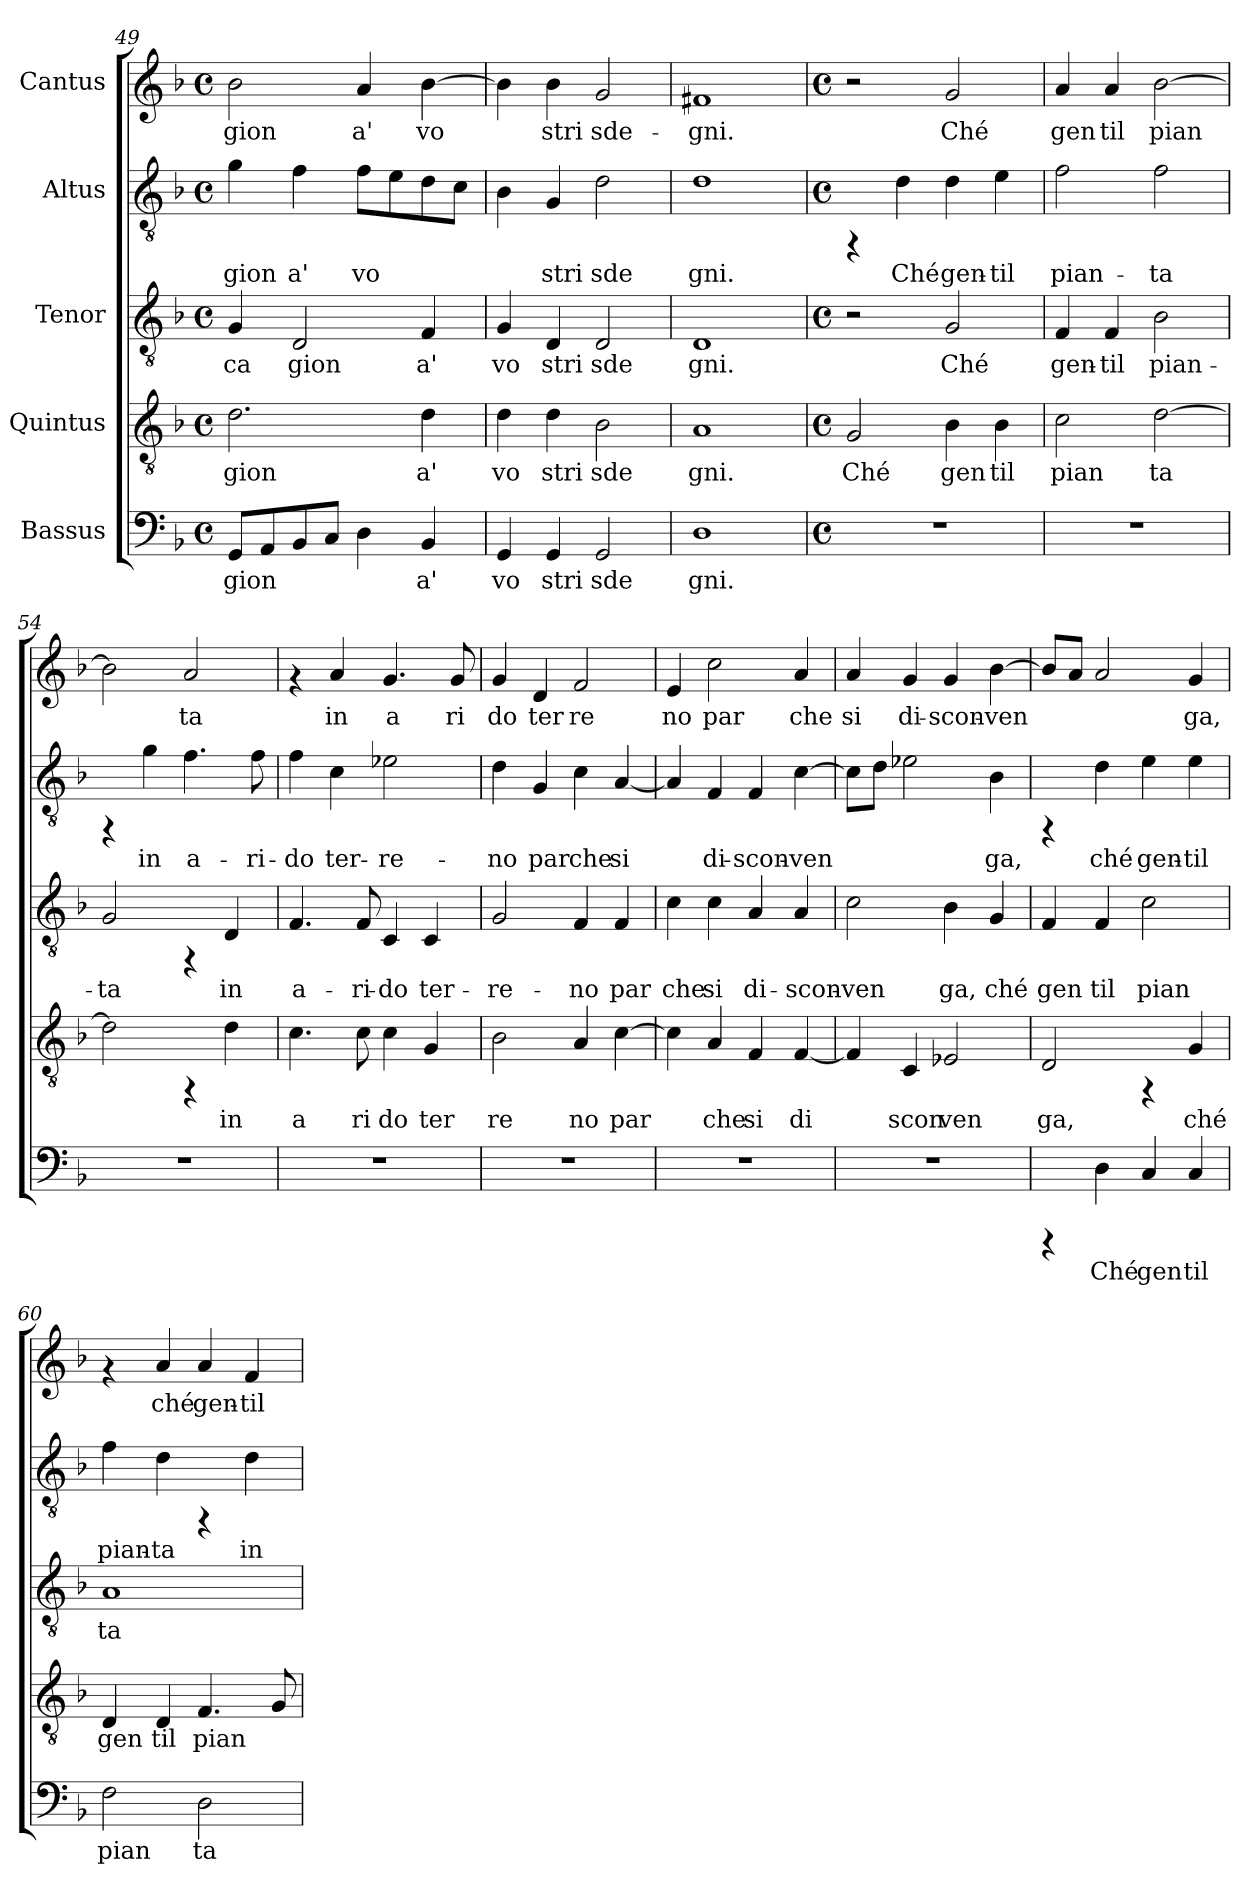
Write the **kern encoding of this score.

**kern	**text	**kern	**text	**kern	**text	**kern	**text	**kern	**text
*part5	*part5	*part4	*part4	*part3	*part3	*part2	*part2	*part1	*part1
*staff5	*staff5	*staff4	*staff4	*staff3	*staff3	*staff2	*staff2	*staff1	*staff1
*I"Bassus	*	*I"Quintus	*	*I"Tenor	*	*I"Altus	*	*I"Cantus	*
*clefF4	*	*clefGv2	*	*clefGv2	*	*clefGv2	*	*clefG2	*
*k[b-]	*	*k[b-]	*	*k[b-]	*	*k[b-]	*	*k[b-]	*
*F:	*	*F:	*	*F:	*	*F:	*	*F:	*
*M4/4	*	*M4/4	*	*M4/4	*	*M4/4	*	*M4/4	*
*met(c)	*	*met(c)	*	*met(c)	*	*met(c)	*	*met(c)	*
=49	=49	=49	=49	=49	=49	=49	=49	=49	=49
!	!LO:LY:b:cj	!	!LO:LY:b:cj	!	!LO:LY:b:cj	!	!LO:LY:b:cj	!	!LO:LY:b:cj
8GG/L	gion	2.d\	gion	4G/	ca	4g\	gion	2b-\	-gion
!	!LO:LY:b:cj	!	!	!	!	!	!	!	!
8AA/	.	.	.	.	.	.	.	.	.
!	!LO:LY:b:cj	!	!	!	!LO:LY:b:cj	!	!LO:LY:b:cj	!	!
8BB-/	.	.	.	2D/	gion	4f\	a'	.	.
!	!LO:LY:b:cj	!	!	!	!	!	!	!	!
8C/J	.	.	.	.	.	.	.	.	.
!	!LO:LY:b:cj	!	!	!	!	!	!LO:LY:b:cj	!	!LO:LY:b:cj
4D\	.	.	.	.	.	8f\L	vo	4a/	a'
!	!	!	!	!	!	!	!LO:LY:b:cj	!	!
.	.	.	.	.	.	8e\	.	.	.
!	!LO:LY:b:cj	!	!LO:LY:b:cj	!	!LO:LY:b:cj	!	!LO:LY:b:cj	!	!LO:LY:b:cj
4BB-/	a'	4d\	a'	4F/	a'	8d\	.	[>4b-\	vo-
!	!	!	!	!	!	!	!LO:LY:b:cj	!	!
.	.	.	.	.	.	8c\J	.	.	.
=50	=50	=50	=50	=50	=50	=50	=50	=50	=50
!	!LO:LY:b:cj	!	!LO:LY:b:cj	!	!LO:LY:b:cj	!	!LO:LY:b:cj	!	!LO:LY:b:cj
4GG/	vo	4d\	vo	4G/	vo	4B-\	.	4b-\]	--
!	!LO:LY:b:cj	!	!LO:LY:b:cj	!	!LO:LY:b:cj	!	!LO:LY:b:cj	!	!LO:LY:b:cj
4GG/	stri	4d\	stri	4D/	stri	4G/	stri	4b-\	-stri
!	!LO:LY:b:cj	!	!LO:LY:b:cj	!	!LO:LY:b:cj	!	!LO:LY:b:cj	!	!LO:LY:b:cj
2GG/	sde	2B-\	sde	2D/	sde	2d\	sde	2g/	sde-
=51	=51	=51	=51	=51	=51	=51	=51	=51	=51
!	!LO:LY:b:cj	!	!LO:LY:b:cj	!	!LO:LY:b:cj	!	!LO:LY:b:cj	!	!LO:LY:b:cj
1D	gni.	1A	gni.	1D	gni.	1d	gni.	1f#X	-gni.
!!LO:PB:g=z
=52!	=52!	=52!	=52!	=52!	=52!	=52!	=52!	=52!	=52!
*M4/4	*	*M4/4	*	*M4/4	*	*M4/4	*	*M4/4	*
*met(c)	*	*met(c)	*	*met(c)	*	*met(c)	*	*met(c)	*
!	!	!	!LO:LY:b:cj	!	!	!	!	!	!
1r	.	2G/	Ché	2r	.	4rFF	.	2r	.
!	!	!	!	!	!	!	!LO:LY:b:cj	!	!
.	.	.	.	.	.	4d\	Ché	.	.
!	!	!	!LO:LY:b:cj	!	!LO:LY:b:cj	!	!LO:LY:b:cj	!	!LO:LY:b:cj
.	.	4B-\	gen	2G/	Ché	4d\	gen-	2g/	Ché
!	!	!	!LO:LY:b:cj	!	!	!	!LO:LY:b:cj	!	!
.	.	4B-\	til	.	.	4e\	-til	.	.
=53	=53	=53	=53	=53	=53	=53	=53	=53	=53
!	!	!	!LO:LY:b:cj	!	!LO:LY:b:cj	!	!LO:LY:b:cj	!	!LO:LY:b:cj
1r	.	2c\	pian	4F/	gen-	2f\	pian-	4a/	gen
!	!	!	!	!	!LO:LY:b:cj	!	!	!	!LO:LY:b:cj
.	.	.	.	4F/	-til	.	.	4a/	til
!	!	!	!LO:LY:b:cj	!	!LO:LY:b:cj	!	!LO:LY:b:cj	!	!LO:LY:b:cj
.	.	[>2d\	ta	2B-\	pian-	2f\	-ta	[>2b-\	pian
=54	=54	=54	=54	=54	=54	=54	=54	=54	=54
!	!	!	!LO:LY:b:cj	!	!LO:LY:b:cj	!	!	!	!LO:LY:b:cj
1r	.	2d\]	.	2G/	-ta	4rFF	.	2b-\]	.
!	!	!	!	!	!	!	!LO:LY:b:cj	!	!
.	.	.	.	.	.	4g\	in	.	.
!	!	!	!	!	!	!	!LO:LY:b:cj	!	!LO:LY:b:cj
.	.	4rFF	.	4rFF	.	4.f\	a-	2a/	ta
!	!	!	!LO:LY:b:cj	!	!LO:LY:b:cj	!	!	!	!
.	.	4d\	in	4D/	in	.	.	.	.
!	!	!	!	!	!	!	!LO:LY:b:cj	!	!
.	.	.	.	.	.	8f\	-ri-	.	.
=55	=55	=55	=55	=55	=55	=55	=55	=55	=55
!	!	!	!LO:LY:b:cj	!	!LO:LY:b:cj	!	!LO:LY:b:cj	!	!
1r	.	4.c\	a	4.F/	a-	4f\	-do	4rf	.
!	!	!	!	!	!	!	!LO:LY:b:cj	!	!LO:LY:b:cj
.	.	.	.	.	.	4c\	ter-	4a/	in
!	!	!	!LO:LY:b:cj	!	!LO:LY:b:cj	!	!	!	!
.	.	8c\	ri	8F/	-ri-	.	.	.	.
!	!	!	!LO:LY:b:cj	!	!LO:LY:b:cj	!	!LO:LY:b:cj	!	!LO:LY:b:cj
.	.	4c\	do	4C/	-do	2e-X\	-re-	4.g/	a
!	!	!	!LO:LY:b:cj	!	!LO:LY:b:cj	!	!	!	!
.	.	4G/	ter	4C/	ter-	.	.	.	.
!	!	!	!	!	!	!	!	!	!LO:LY:b:cj
.	.	.	.	.	.	.	.	8g/	ri
=56	=56	=56	=56	=56	=56	=56	=56	=56	=56
!	!	!	!LO:LY:b:cj	!	!LO:LY:b:cj	!	!LO:LY:b:cj	!	!LO:LY:b:cj
1r	.	2B-\	re	2G/	-re-	4d\	-no	4g/	do
!	!	!	!	!	!	!	!LO:LY:b:cj	!	!LO:LY:b:cj
.	.	.	.	.	.	4G/	par	4d/	ter
!	!	!	!LO:LY:b:cj	!	!LO:LY:b:cj	!	!LO:LY:b:cj	!	!LO:LY:b:cj
.	.	4A/	no	4F/	-no	4c\	che	2f/	re
!	!	!	!LO:LY:b:cj	!	!LO:LY:b:cj	!	!LO:LY:b:cj	!	!
.	.	[>4c\	par	4F/	par	[<4A/	si	.	.
=57	=57	=57	=57	=57	=57	=57	=57	=57	=57
!	!	!	!LO:LY:b:cj	!	!LO:LY:b:cj	!	!LO:LY:b:cj	!	!LO:LY:b:cj
1r	.	4c\]	.	4c\	che	4A/]	.	4e/	no
!	!	!	!LO:LY:b:cj	!	!LO:LY:b:cj	!	!LO:LY:b:cj	!	!LO:LY:b:cj
.	.	4A/	che	4c\	si	4F/	di-	2cc\	par
!	!	!	!LO:LY:b:cj	!	!LO:LY:b:cj	!	!LO:LY:b:cj	!	!
.	.	4F/	si	4A/	di-	4F/	-scon-	.	.
!	!	!	!LO:LY:b:cj	!	!LO:LY:b:cj	!	!LO:LY:b:cj	!	!LO:LY:b:cj
.	.	[<4F/	di	4A/	-scon-	[<4c\	-ven-	4a/	che
!!LO:LB:g=z
=58	=58	=58	=58	=58	=58	=58	=58	=58	=58
!	!	!	!LO:LY:b:cj	!	!LO:LY:b:cj	!	!LO:LY:b:cj	!	!LO:LY:b:cj
1r	.	4F/]	.	2c\	-ven	8c\L]	--	4a/	si
!	!	!	!	!	!	!	!LO:LY:b:cj	!	!
.	.	.	.	.	.	8d\J	--	.	.
!	!	!	!LO:LY:b:cj	!	!	!	!LO:LY:b:cj	!	!LO:LY:b:cj
.	.	4C/	scon	.	.	2e-X\	--	4g/	di-
!	!	!	!LO:LY:b:cj	!	!LO:LY:b:cj	!	!	!	!LO:LY:b:cj
.	.	2E-X/	ven	4B-\	ga,	.	.	4g/	-scon-
!	!	!	!	!	!LO:LY:b:cj	!	!LO:LY:b:cj	!	!LO:LY:b:cj
.	.	.	.	4G/	ché	4B-\	-ga,	[>4b-\	-ven-
=59	=59	=59	=59	=59	=59	=59	=59	=59	=59
!	!	!	!LO:LY:b:cj	!	!LO:LY:b:cj	!	!	!	!LO:LY:b:cj
4rCCC	.	2D/	ga,	4F/	gen	4rFF	.	8b-/L]	--
!	!	!	!	!	!	!	!	!	!LO:LY:b:cj
.	.	.	.	.	.	.	.	8a/J	--
!	!LO:LY:b:cj	!	!	!	!LO:LY:b:cj	!	!LO:LY:b:cj	!	!LO:LY:b:cj
4D\	Ché	.	.	4F/	til	4d\	ché	2a/	--
!	!LO:LY:b:cj	!	!	!	!LO:LY:b:cj	!	!LO:LY:b:cj	!	!
4C/	gen	4rFF	.	2c\	pian	4e\	gen-	.	.
!	!LO:LY:b:cj	!	!LO:LY:b:cj	!	!	!	!LO:LY:b:cj	!	!LO:LY:b:cj
4C/	til	4G/	ché	.	.	4e\	-til	4g/	-ga,
=60	=60	=60	=60	=60	=60	=60	=60	=60	=60
!	!LO:LY:b:cj	!	!LO:LY:b:cj	!	!LO:LY:b:cj	!	!LO:LY:b:cj	!	!
2F\	pian	4D/	gen	1A	ta	4f\	pian-	4rf	.
!	!	!	!LO:LY:b:cj	!	!	!	!LO:LY:b:cj	!	!LO:LY:b:cj
.	.	4D/	til	.	.	4d\	-ta	4a/	ché
!	!LO:LY:b:cj	!	!LO:LY:b:cj	!	!	!	!	!	!LO:LY:b:cj
2D\	ta	4.F/	pian	.	.	4rFF	.	4a/	gen-
!	!	!	!	!	!	!	!LO:LY:b:cj	!	!LO:LY:b:cj
.	.	.	.	.	.	4d\	in	4f/	-til
!	!	!	!LO:LY:b:cj	!	!	!	!	!	!
.	.	8G/	.	.	.	.	.	.	.
=	=	=	=	=	=	=	=	=	=
*-	*-	*-	*-	*-	*-	*-	*-	*-	*-
